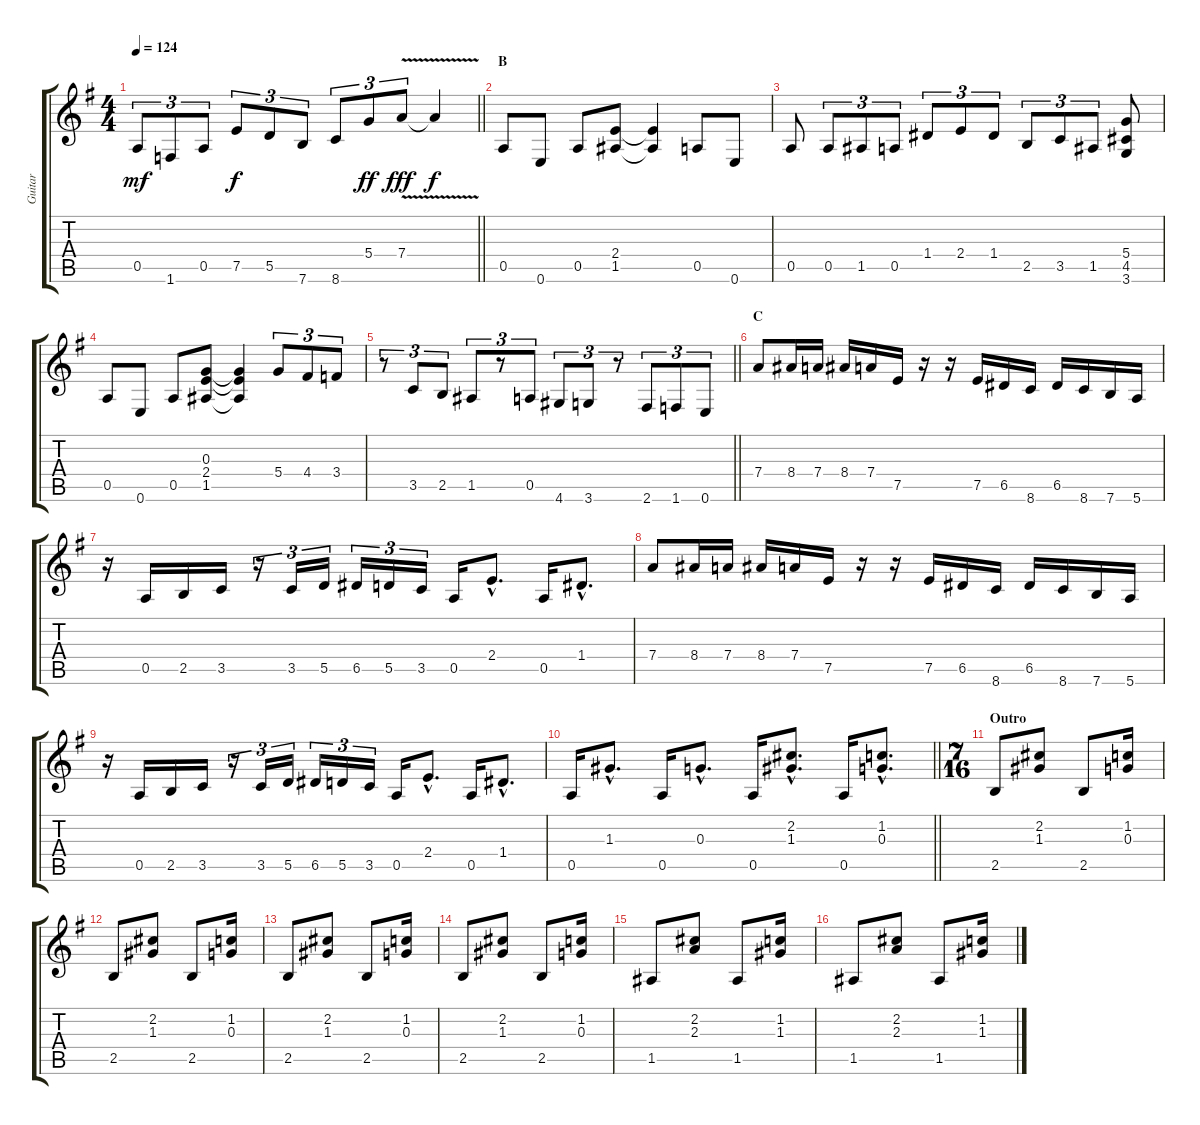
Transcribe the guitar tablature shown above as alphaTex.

\track ("Guitar" "Guitar") {instrument overdrivenguitar}
\staff {score tabs}
\tuning (E4 B3 G3 D3 A2 E2) {hide}
\ts (4 4)
\tempo 124
\clef g2
\barLineRight lightlight
\ks eminor
0.5.8{tu (3 2) dy mf} 1.6.8{tu (3 2)} 0.5.8{tu (3 2)} 7.5.8{tu (3 2) dy f} 5.5.8{tu (3 2)} 7.6.8{tu (3 2)} 8.6.8{tu (3 2)} 5.4.8{tu (3 2) dy ff} 7.4{v}.8{tu (3 2) dy fff} 7.4{t}.4{dy f} |
\section ("" "B")
0.5.8 0.6.8 0.5.8 (2.4 1.5).8 (2.4{t} 1.5{t}).4 0.5.8 0.6.8 |
0.5.8 0.5.8{tu (3 2)} 1.5.8{tu (3 2)} 0.5.8{tu (3 2)} 1.4.8{tu (3 2)} 2.4.8{tu (3 2)} 1.4.8{tu (3 2)} 2.5.8{tu (3 2)} 3.5.8{tu (3 2)} 1.5.8{tu (3 2)} (5.4 4.5 3.6).8 |
0.5.8 0.6.8 0.5.8 (0.3 2.4 1.5).8 (0.3{t} 2.4{t} 1.5{t}).4 5.4.8{tu (3 2)} 4.4.8{tu (3 2)} 3.4.8{tu (3 2)} |
\barLineRight lightlight
r.8{tu (3 2)} 3.5.8{tu (3 2)} 2.5.8{tu (3 2)} 1.5.8{tu (3 2)} r.8{tu (3 2)} 0.5.8{tu (3 2)} 4.6.8{tu (3 2)} 3.6.8{tu (3 2)} r.8{tu (3 2)} 2.6.8{tu (3 2)} 1.6.8{tu (3 2)} 0.6.8{tu (3 2)} |
\section ("" "C")
7.4.8 8.4.16 7.4.16 8.4.16 7.4.16 7.5.16 r.16 r.16 7.5.16 6.5.16 8.6.16 6.5.16 8.6.16 7.6.16 5.6.16 |
r.16 0.5.16 2.5.16 3.5.16 r.16{tu (3 2)} 3.5.16{tu (3 2)} 5.5.16{tu (3 2)} 6.5.16{tu (3 2)} 5.5.16{tu (3 2)} 3.5.16{tu (3 2)} 0.5.16 2.4{hac}.8{d} 0.5.16 1.4{hac}.8{d} |
7.4.8 8.4.16 7.4.16 8.4.16 7.4.16 7.5.16 r.16 r.16 7.5.16 6.5.16 8.6.16 6.5.16 8.6.16 7.6.16 5.6.16 |
r.16 0.5.16 2.5.16 3.5.16 r.16{tu (3 2)} 3.5.16{tu (3 2)} 5.5.16{tu (3 2)} 6.5.16{tu (3 2)} 5.5.16{tu (3 2)} 3.5.16{tu (3 2)} 0.5.16 2.4{hac}.8{d} 0.5.16 1.4{hac}.8{d} |
\barLineRight lightlight
0.5.16 1.3{hac}.8{d} 0.5.16 0.3{hac}.8{d} 0.5.16 (2.2{hac} 1.3{hac}).8{d} 0.5.16 (1.2{hac} 0.3{hac}).8{d} |
\ts (7 16)
\section ("" "Outro")
2.5.8 (2.2 1.3).8 2.5.8 (1.2 0.3).16 |
2.5.8 (2.2 1.3).8 2.5.8 (1.2 0.3).16 |
2.5.8 (2.2 1.3).8 2.5.8 (1.2 0.3).16 |
2.5.8 (2.2 1.3).8 2.5.8 (1.2 0.3).16 |
1.5.8 (2.2 2.3).8 1.5.8 (1.2 1.3).16 |
1.5.8 (2.2 2.3).8 1.5.8 (1.2 1.3).16
